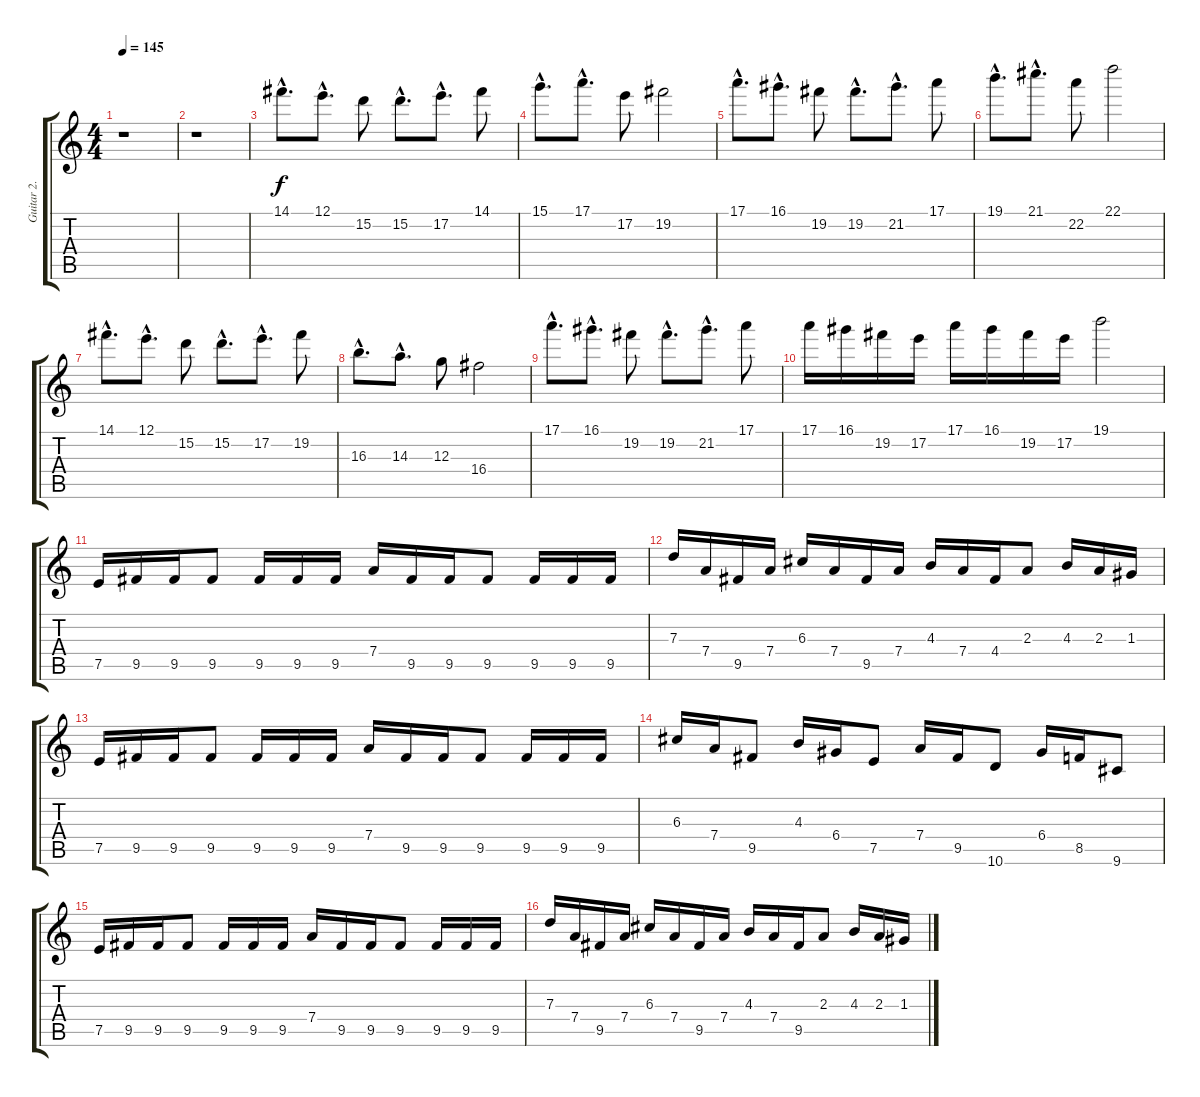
\track ("Guitar 2." "Guitar 2.") {instrument overdrivenguitar}
\staff {score tabs}
\tuning (E4 B3 G3 D3 A2 E2) {hide}
\ts (4 4)
\tempo 145
\clef g2
\ks c
r.1{dy f} |
r.1 |
14.1{hac}.8{d} 12.1{hac}.8{d} 15.2.8 15.2{hac}.8{d} 17.2{hac}.8{d} 14.1.8 |
15.1{hac}.8{d} 17.1{hac}.8{d} 17.2.8 19.2.2 |
17.1{hac}.8{d} 16.1{hac}.8{d} 19.2.8 19.2{hac}.8{d} 21.2{hac}.8{d} 17.1.8 |
19.1{hac}.8{d} 21.1{hac}.8{d} 22.2.8 22.1.2 |
14.1{hac}.8{d} 12.1{hac}.8{d} 15.2.8 15.2{hac}.8{d} 17.2{hac}.8{d} 19.2.8 |
16.3{hac}.8{d} 14.3{hac}.8{d} 12.3.8 16.4.2 |
17.1{hac}.8{d} 16.1{hac}.8{d} 19.2.8 19.2{hac}.8{d} 21.2{hac}.8{d} 17.1.8 |
17.1.16 16.1.16 19.2.16 17.2.16 17.1.16 16.1.16 19.2.16 17.2.16 19.1.2 |
7.5.16 9.5.16 9.5.16 9.5.8 9.5.16 9.5.16 9.5.16 7.4.16 9.5.16 9.5.16 9.5.8 9.5.16 9.5.16 9.5.16 |
7.3.16 7.4.16 9.5.16 7.4.16 6.3.16 7.4.16 9.5.16 7.4.16 4.3.16 7.4.16 4.4.16 2.3.8 4.3.16 2.3.16 1.3.16 |
7.5.16 9.5.16 9.5.16 9.5.8 9.5.16 9.5.16 9.5.16 7.4.16 9.5.16 9.5.16 9.5.8 9.5.16 9.5.16 9.5.16 |
6.3.16 7.4.16 9.5.8 4.3.16 6.4.16 7.5.8 7.4.16 9.5.16 10.6.8 6.4.16 8.5.16 9.6.8 |
7.5.16 9.5.16 9.5.16 9.5.8 9.5.16 9.5.16 9.5.16 7.4.16 9.5.16 9.5.16 9.5.8 9.5.16 9.5.16 9.5.16 |
7.3.16 7.4.16 9.5.16 7.4.16 6.3.16 7.4.16 9.5.16 7.4.16 4.3.16 7.4.16 9.5.16 2.3.8 4.3.16 2.3.16 1.3.16
